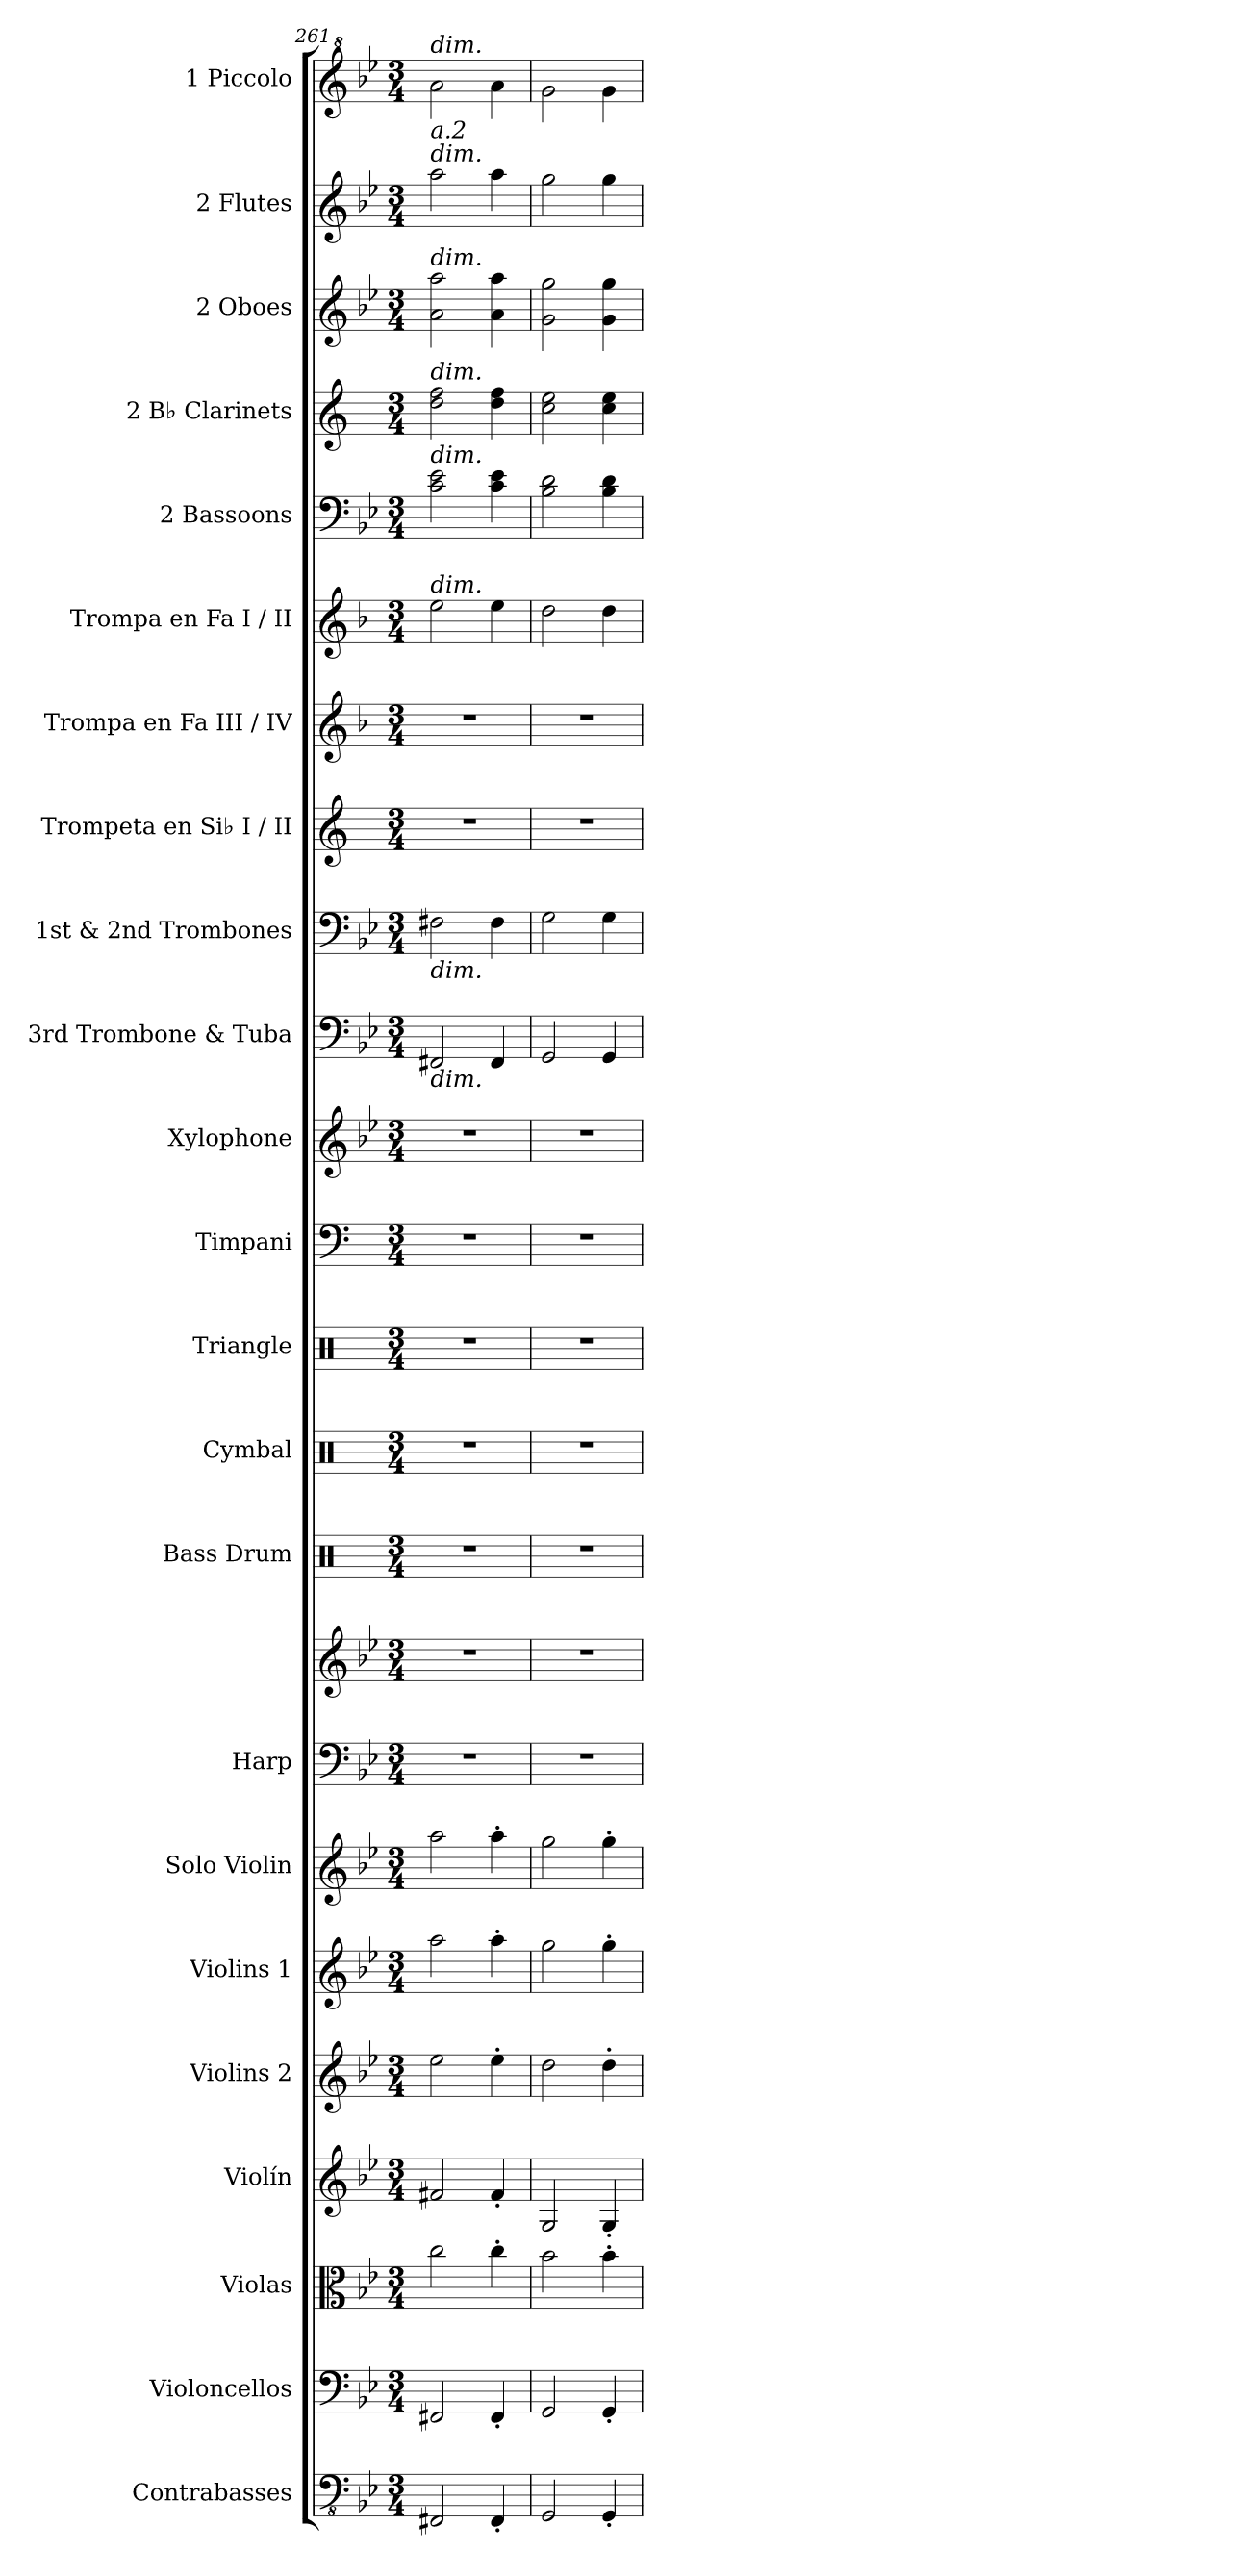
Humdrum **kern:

**kern	**kern	**kern	**kern	**kern	**kern	**kern	**kern	**kern	**kern	**kern	**kern	**kern	**kern	**kern	**kern	**kern	**kern	**kern	**kern	**kern	**kern	**kern	**kern
*part23	*part22	*part21	*part20	*part19	*part18	*part17	*part16	*part16	*part15	*part14	*part13	*part12	*part11	*part10	*part9	*part8	*part7	*part6	*part5	*part4	*part3	*part2	*part1
*staff24	*staff23	*staff22	*staff21	*staff20	*staff19	*staff18	*staff17	*staff16	*staff15	*staff14	*staff13	*staff12	*staff11	*staff10	*staff9	*staff8	*staff7	*staff6	*staff5	*staff4	*staff3	*staff2	*staff1
*I"Contrabasses	*I"Violoncellos	*I"Violas	*I"Violín	*I"Violins 2	*I"Violins 1	*I"Solo Violin	*I"Harp	*	*I"Bass Drum	*I"Cymbal	*I"Triangle	*I"Timpani	*I"Xylophone	*I"3rd Trombone     &amp; Tuba	*I"1st &amp; 2nd Trombones	*I"Trompeta en Si♭  I / II	*I"Trompa en Fa   III / IV	*I"Trompa en Fa I / II	*I"2 Bassoons	*I"2 B♭ Clarinets	*I"2 Oboes	*I"2 Flutes	*I"1 Piccolo
*I'Cbs.	*I'Vlcs.	*I'Vlas.	*I'Vln.	*I'Vlns. 2	*I'Vlns. 1	*I'S. Vln.	*I'Hrp.	*	*I'B. Dr.	*I'Cym.	*I'Trgl.	*I'Timp.	*I'Xyl.	*I'3rd Trb. &amp; Tba.	*I'1st &amp; 2nd    Trbs.	*I'Tpt. Si♭  I / II	*I'Trmp. Fa   III / IV	*I'Trmp. Fa I / II	*I'2 Bsns.	*I'2 B♭ Cls.	*I'2 Obs.	*I'2 Fls.	*I'1 Picc.
*clefFv4	*clefF4	*clefC3	*clefG2	*clefG2	*clefG2	*clefG2	*clefF4	*clefG2	*clefX	*clefX	*clefX	*clefF4	*clefG2	*clefF4	*clefF4	*clefG2	*clefG2	*clefG2	*clefF4	*clefG2	*clefG2	*clefG2	*clefG^2
*	*	*	*	*	*	*	*	*	*	*	*	*	*ITrd-7c-12	*	*	*ITrd1c2	*ITrd4c7	*ITrd4c7	*	*ITrd1c2	*	*	*ITrd-7c-12
*k[b-e-]	*k[b-e-]	*k[b-e-]	*k[b-e-]	*k[b-e-]	*k[b-e-]	*k[b-e-]	*k[b-e-]	*k[b-e-]	*k[]	*k[]	*k[]	*k[]	*k[b-e-]	*k[b-e-]	*k[b-e-]	*k[b-e-]	*k[b-e-]	*k[b-e-]	*k[b-e-]	*k[b-e-]	*k[b-e-]	*k[b-e-]	*k[b-e-]
*M3/4	*M3/4	*M3/4	*M3/4	*M3/4	*M3/4	*M3/4	*M3/4	*M3/4	*M3/4	*M3/4	*M3/4	*M3/4	*M3/4	*M3/4	*M3/4	*M3/4	*M3/4	*M3/4	*M3/4	*M3/4	*M3/4	*M3/4	*M3/4
=261	=261	=261	=261	=261	=261	=261	=261	=261	=261	=261	=261	=261	=261	=261	=261	=261	=261	=261	=261	=261	=261	=261	=261
!	!	!	!	!	!	!	!	!	!	!	!	!	!	!	!	!	!	!	!	!	!	!	!LO:TX:a:i:t=dim.
!	!	!	!	!	!	!	!	!	!	!	!	!	!	!	!	!	!	!	!	!	!	!LO:TX:a:i:t=dim.	!
!	!	!	!	!	!	!	!	!	!	!	!	!	!	!	!	!	!	!	!	!	!	!LO:TX:a:i:t=a.2	!
!	!	!	!	!	!	!	!	!	!	!	!	!	!	!	!	!	!	!	!	!	!LO:TX:a:i:t=dim.	!	!
!	!	!	!	!	!	!	!	!	!	!	!	!	!	!	!	!	!	!	!	!LO:TX:a:i:t=dim.	!	!	!
!	!	!	!	!	!	!	!	!	!	!	!	!	!	!	!	!	!	!	!LO:TX:a:i:t=dim.	!	!	!	!
!	!	!	!	!	!	!	!	!	!	!	!	!	!	!	!	!	!	!LO:TX:a:i:t=dim.	!	!	!	!	!
!	!	!	!	!	!	!	!	!	!	!	!	!	!	!	!LO:TX:b:i:t=dim.	!	!	!	!	!	!	!	!
!	!	!	!	!	!	!	!	!	!	!	!	!	!	!LO:TX:b:i:t=dim.	!	!	!	!	!	!	!	!	!
2FFF#X/	2FF#X/	2cc\	2f#X/	2ee-\	2aa\	2aa\	2.r	2.r	2.r	2.r	2.r	2.r	2.r	2FF#X/	2F#X\	2.r	2.r	2a\	2c\ 2e-\	2cc\ 2ee-\	2a\ 2aa\	2aa\	2aaa\
4FFF#'/	4FF#'/	4cc'\	4f#'/	4ee-'\	4aa'\	4aa'\	.	.	.	.	.	.	.	4FF#/	4F#\	.	.	4a\	4c\ 4e-\	4cc\ 4ee-\	4a\ 4aa\	4aa\	4aaa\
=262	=262	=262	=262	=262	=262	=262	=262	=262	=262	=262	=262	=262	=262	=262	=262	=262	=262	=262	=262	=262	=262	=262	=262
2GGG/	2GG/	2b-\	2G/	2dd\	2gg\	2gg\	2.r	2.r	2.r	2.r	2.r	2.r	2.r	2GG/	2G\	2.r	2.r	2g\	2B-\ 2d\	2b-\ 2dd\	2g\ 2gg\	2gg\	2ggg\
4GGG'/	4GG'/	4b-'\	4G'/	4dd'\	4gg'\	4gg'\	.	.	.	.	.	.	.	4GG/	4G\	.	.	4g\	4B-\ 4d\	4b-\ 4dd\	4g\ 4gg\	4gg\	4ggg\
=	=	=	=	=	=	=	=	=	=	=	=	=	=	=	=	=	=	=	=	=	=	=	=
*-	*-	*-	*-	*-	*-	*-	*-	*-	*-	*-	*-	*-	*-	*-	*-	*-	*-	*-	*-	*-	*-	*-	*-
